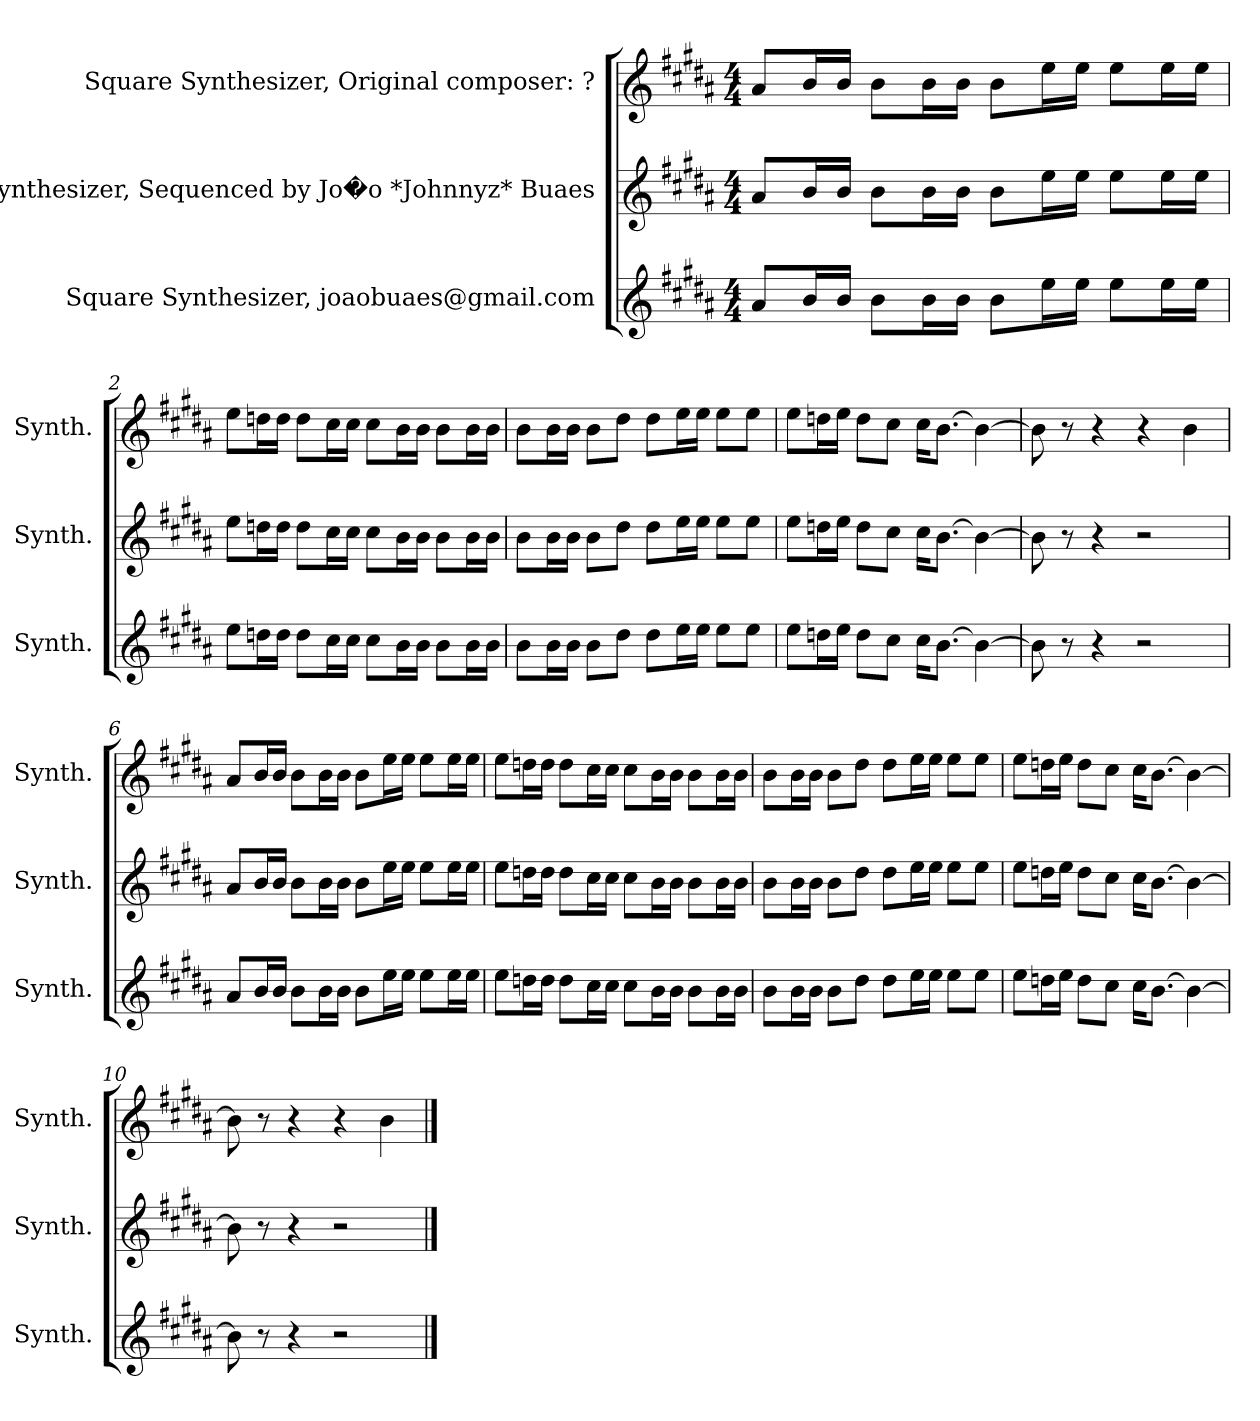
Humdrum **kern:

**kern	**kern	**kern
*part3	*part2	*part1
*staff3	*staff2	*staff1
*I"Square Synthesizer, joaobuaes@gmail.com	*I"Square Synthesizer, Sequenced by Jo�o *Johnnyz* Buaes	*I"Square Synthesizer, Original composer: ?
*I'Synth.	*I'Synth.	*I'Synth.
*clefG2	*clefG2	*clefG2
*k[f#c#g#d#a#]	*k[f#c#g#d#a#]	*k[f#c#g#d#a#]
*M4/4	*M4/4	*M4/4
*MM100	*MM100	*MM100
=1	=1	=1
8a#/L	8a#/L	8a#/L
16b/L	16b/L	16b/L
16b/JJ	16b/JJ	16b/JJ
8b\L	8b\L	8b\L
16b\L	16b\L	16b\L
16b\JJ	16b\JJ	16b\JJ
8b\L	8b\L	8b\L
16ee\L	16ee\L	16ee\L
16ee\JJ	16ee\JJ	16ee\JJ
8ee\L	8ee\L	8ee\L
16ee\L	16ee\L	16ee\L
16ee\JJ	16ee\JJ	16ee\JJ
!!LO:LB:g=z
=2	=2	=2
8ee\L	8ee\L	8ee\L
16ddn\L	16ddn\L	16ddn\L
16dd\JJ	16dd\JJ	16dd\JJ
8dd\L	8dd\L	8dd\L
16cc#\L	16cc#\L	16cc#\L
16cc#\JJ	16cc#\JJ	16cc#\JJ
8cc#\L	8cc#\L	8cc#\L
16b\L	16b\L	16b\L
16b\JJ	16b\JJ	16b\JJ
8b\L	8b\L	8b\L
16b\L	16b\L	16b\L
16b\JJ	16b\JJ	16b\JJ
=3	=3	=3
8b\L	8b\L	8b\L
16b\L	16b\L	16b\L
16b\JJ	16b\JJ	16b\JJ
8b\L	8b\L	8b\L
8dd#\J	8dd#\J	8dd#\J
8dd#\L	8dd#\L	8dd#\L
16ee\L	16ee\L	16ee\L
16ee\JJ	16ee\JJ	16ee\JJ
8ee\L	8ee\L	8ee\L
8ee\J	8ee\J	8ee\J
=4	=4	=4
8ee\L	8ee\L	8ee\L
16ddn\L	16ddn\L	16ddn\L
16ee\JJ	16ee\JJ	16ee\JJ
8dd\L	8dd\L	8dd\L
8cc#\J	8cc#\J	8cc#\J
16cc#\KL	16cc#\KL	16cc#\KL
[8.b\J	[8.b\J	[8.b\J
4b\_	4b\_	4b\_
=5	=5	=5
8b\]	8b\]	8b\]
8r	8r	8r
4r	4r	4r
2r	2r	4r
.	.	4b\
!!LO:LB:g=z
=6	=6	=6
8a#/L	8a#/L	8a#/L
16b/L	16b/L	16b/L
16b/JJ	16b/JJ	16b/JJ
8b\L	8b\L	8b\L
16b\L	16b\L	16b\L
16b\JJ	16b\JJ	16b\JJ
8b\L	8b\L	8b\L
16ee\L	16ee\L	16ee\L
16ee\JJ	16ee\JJ	16ee\JJ
8ee\L	8ee\L	8ee\L
16ee\L	16ee\L	16ee\L
16ee\JJ	16ee\JJ	16ee\JJ
=7	=7	=7
8ee\L	8ee\L	8ee\L
16ddn\L	16ddn\L	16ddn\L
16dd\JJ	16dd\JJ	16dd\JJ
8dd\L	8dd\L	8dd\L
16cc#\L	16cc#\L	16cc#\L
16cc#\JJ	16cc#\JJ	16cc#\JJ
8cc#\L	8cc#\L	8cc#\L
16b\L	16b\L	16b\L
16b\JJ	16b\JJ	16b\JJ
8b\L	8b\L	8b\L
16b\L	16b\L	16b\L
16b\JJ	16b\JJ	16b\JJ
=8	=8	=8
8b\L	8b\L	8b\L
16b\L	16b\L	16b\L
16b\JJ	16b\JJ	16b\JJ
8b\L	8b\L	8b\L
8dd#\J	8dd#\J	8dd#\J
8dd#\L	8dd#\L	8dd#\L
16ee\L	16ee\L	16ee\L
16ee\JJ	16ee\JJ	16ee\JJ
8ee\L	8ee\L	8ee\L
8ee\J	8ee\J	8ee\J
!!LO:LB:g=z
=9	=9	=9
8ee\L	8ee\L	8ee\L
16ddn\L	16ddn\L	16ddn\L
16ee\JJ	16ee\JJ	16ee\JJ
8dd\L	8dd\L	8dd\L
8cc#\J	8cc#\J	8cc#\J
16cc#\KL	16cc#\KL	16cc#\KL
[8.b\J	[8.b\J	[8.b\J
4b\_	4b\_	4b\_
=10	=10	=10
8b\]	8b\]	8b\]
8r	8r	8r
4r	4r	4r
2r	2r	4r
.	.	4b\
==	==	==
*-	*-	*-
